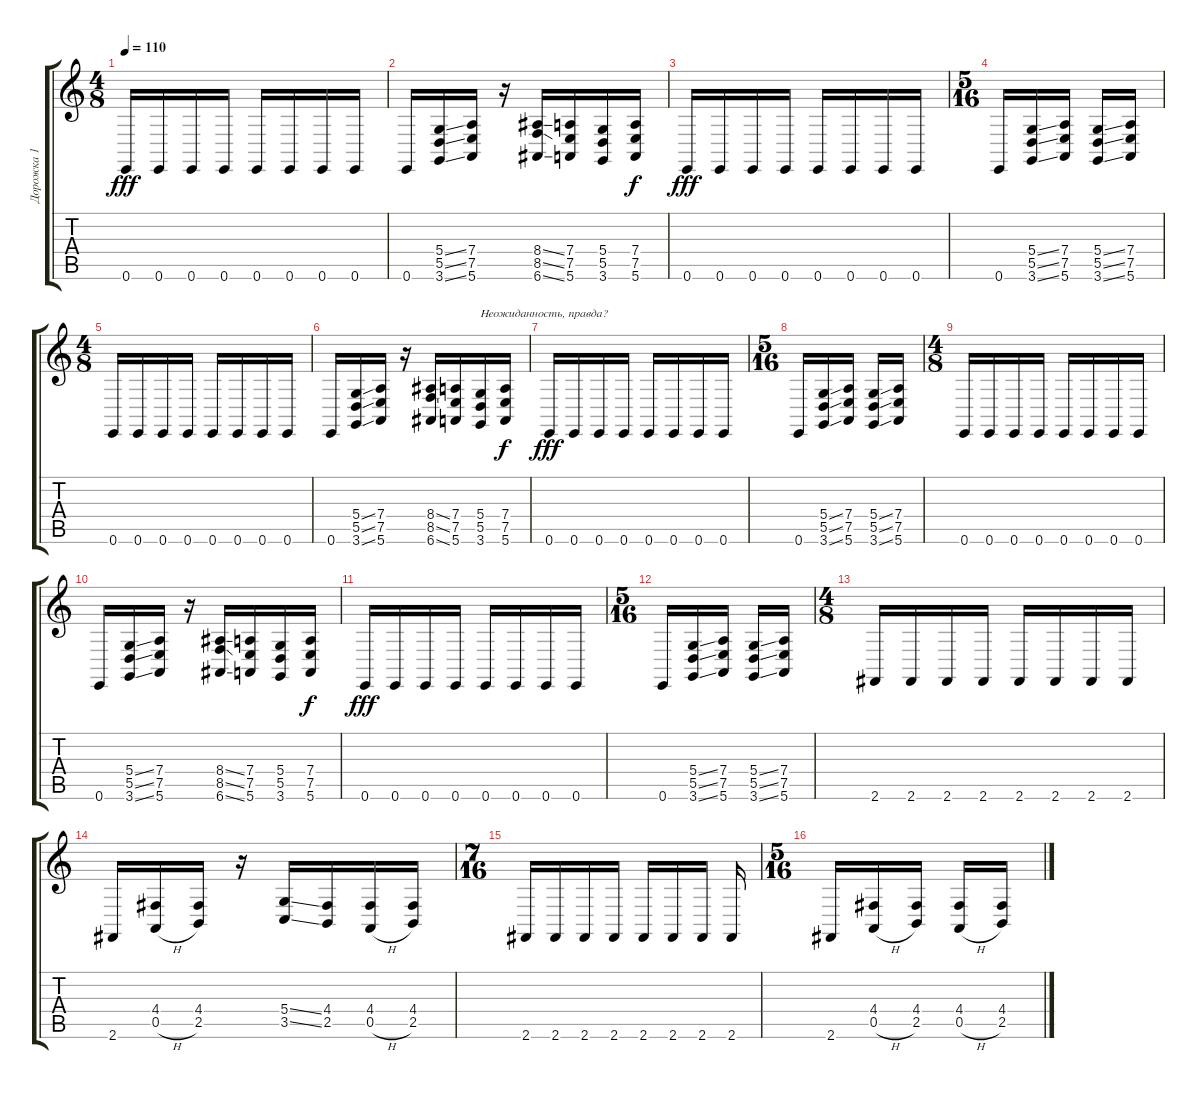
\track ("Дорожка 1" "Дорожка 1") {instrument acousticgrandpiano}
\staff {score tabs}
\tuning (E4 B3 G3 D3 A2 E2) {hide}
\ts (4 8)
\tempo 110
\clef g2
\ks c
0.6.16{dy fff} 0.6.16 0.6.16 0.6.16 0.6.16 0.6.16 0.6.16 0.6.16 |
0.6.16 (5.4{ss} 5.5{ss} 3.6{ss}).16 (7.4 7.5 5.6).16 r.16 (8.4{ss} 8.5{ss} 6.6{ss}).16 (7.4 7.5 5.6).16 (5.4 5.5 3.6).16 (7.4 7.5 5.6).16{dy f} |
0.6.16{dy fff} 0.6.16 0.6.16 0.6.16 0.6.16 0.6.16 0.6.16 0.6.16 |
\ts (5 16)
0.6.16 (5.4{ss} 5.5{ss} 3.6{ss}).16 (7.4 7.5 5.6).16 (5.4{ss} 5.5{ss} 3.6{ss}).16 (7.4 7.5 5.6).16 |
\ts (4 8)
0.6.16 0.6.16 0.6.16 0.6.16 0.6.16 0.6.16 0.6.16 0.6.16 |
0.6.16 (5.4{ss} 5.5{ss} 3.6{ss}).16 (7.4 7.5 5.6).16 r.16 (8.4{ss} 8.5{ss} 6.6{ss}).16 (7.4 7.5 5.6).16 (5.4 5.5 3.6).16{txt "Неожиданность, правда?"} (7.4 7.5 5.6).16{dy f} |
0.6.16{dy fff} 0.6.16 0.6.16 0.6.16 0.6.16 0.6.16 0.6.16 0.6.16 |
\ts (5 16)
0.6.16 (5.4{ss} 5.5{ss} 3.6{ss}).16 (7.4 7.5 5.6).16 (5.4{ss} 5.5{ss} 3.6{ss}).16 (7.4 7.5 5.6).16 |
\ts (4 8)
0.6.16 0.6.16 0.6.16 0.6.16 0.6.16 0.6.16 0.6.16 0.6.16 |
0.6.16 (5.4{ss} 5.5{ss} 3.6{ss}).16 (7.4 7.5 5.6).16 r.16 (8.4{ss} 8.5{ss} 6.6{ss}).16 (7.4 7.5 5.6).16 (5.4 5.5 3.6).16 (7.4 7.5 5.6).16{dy f} |
0.6.16{dy fff} 0.6.16 0.6.16 0.6.16 0.6.16 0.6.16 0.6.16 0.6.16 |
\ts (5 16)
0.6.16 (5.4{ss} 5.5{ss} 3.6{ss}).16 (7.4 7.5 5.6).16 (5.4{ss} 5.5{ss} 3.6{ss}).16 (7.4 7.5 5.6).16 |
\ts (4 8)
2.6.16 2.6.16 2.6.16 2.6.16 2.6.16 2.6.16 2.6.16 2.6.16 |
2.6.16 (4.4 0.5{h}).16 (4.4 2.5).16 r.16 (5.4{ss} 3.5{ss}).16 (4.4 2.5).16 (4.4 0.5{h}).16 (4.4 2.5).16 |
\ts (7 16)
2.6.16 2.6.16 2.6.16 2.6.16 2.6.16 2.6.16 2.6.16 2.6.16 |
\ts (5 16)
2.6.16 (4.4 0.5{h}).16 (4.4 2.5).16 (4.4 0.5{h}).16 (4.4 2.5).16
